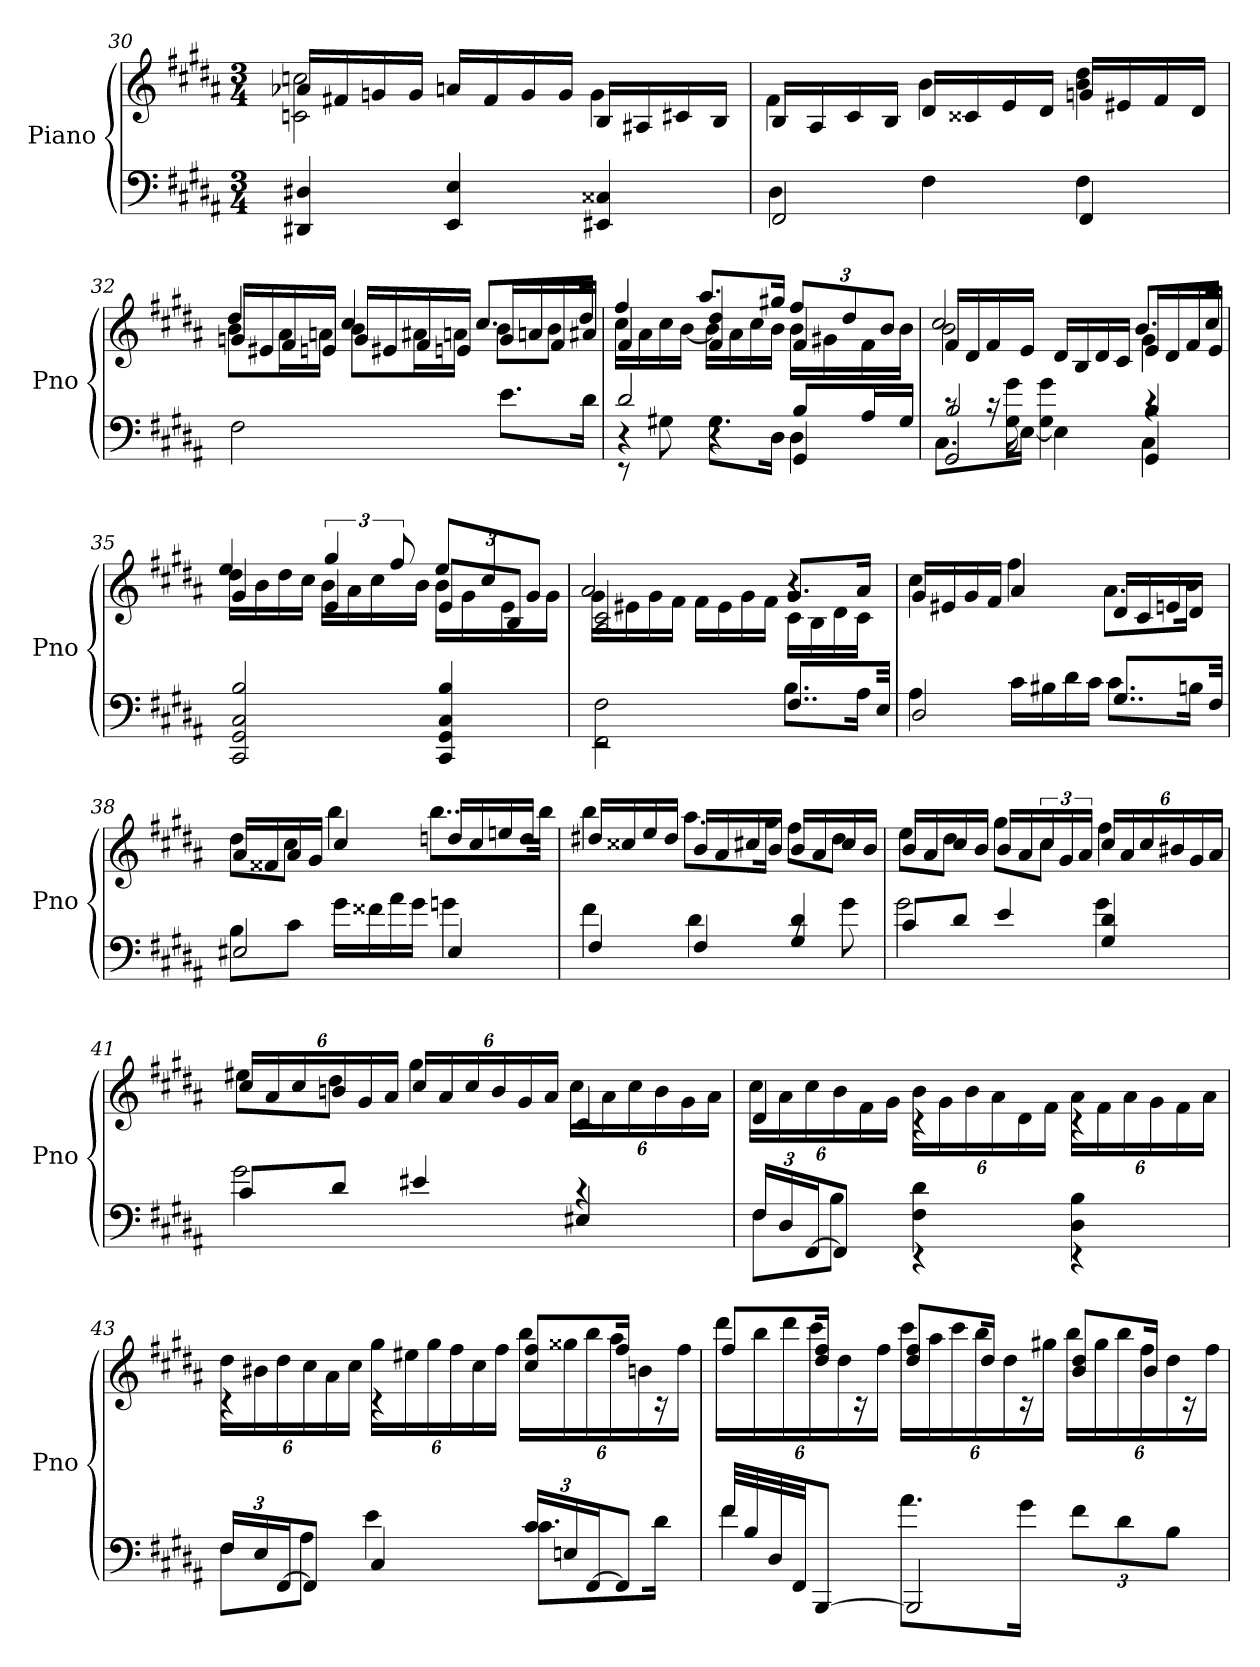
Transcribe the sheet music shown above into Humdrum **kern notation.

**kern	**kern
*part1	*part1
*staff2	*staff1
*I"Piano	*
*I'Pno	*
*clefF4	*clefG2
*k[f#c#g#d#a#]	*k[f#c#g#d#a#]
*B:	*B:
*M3/4	*M3/4
=30	=30
*	*^
4DD#X 4D#X	16a-XLL	2cn 2ccn
.	16f#X	.
.	16gn	.
.	16gJJ	.
4EE 4E	16anLL	.
.	16f#	.
.	16g	.
.	16gJJ	.
4EE#X 4C##X	16BLL	4g
.	16A#X	.
.	16c#X	.
.	16BJJ	.
=31	=31	=31
*^	*	*
2FF#	4D#	16BLL	4f#
.	.	16A#	.
.	.	16c#	.
.	.	16BJJ	.
.	4F#	16d#LL	4b
.	.	16c##X	.
.	.	16e	.
.	.	16d#JJ	.
4FF#	4F#	16gnLL	4b 4dd#
.	.	16e#X	.
.	.	16f#	.
.	.	16d#JJ	.
*v	*v	*	*
=32	=32	=32
*	*	*^
2F#	16gnLL	8bL	4dd#
.	16e#X	.	.
.	16f#	16a#L	.
.	16enJJ	16anJJ	.
.	16gLL	8bL	4cc#
.	16e#X	.	.
.	16f#	16a#XL	.
.	16enJJ	16anJJ	.
8.eL	16gLL	8bL	8.cc#L
.	16an	.	.
.	16f#	8bJ	.
16d#Jk	16a#XJJ	.	16dd#Jk
=33	=33	=33	=33
*^	*	*	*
*	*^	*	*	*
4r	8rEE	2d#	4f#	16cc#LL	4ff#
.	.	.	.	16a#	.
.	8G#X	.	.	16cc#	.
.	.	.	.	[16bJJ	.
4r	8.G#L	.	4f# 4dd#	16bLL]	8.aa#L
.	.	.	.	16a#	.
.	.	.	.	16cc#	.
.	16D#Jk	.	.	16bJJ	16gg#XJk
4GG#	4D#	8BL	4f#	16bLL	12ff#L
.	.	.	.	16g#X	.
.	.	.	.	.	12dd#
.	.	16A#L	.	16f#	.
.	.	.	.	.	12bJ
.	.	16G#JJ	.	16bJJ	.
=34	=34	=34	=34	=34	=34
*	*	*^	*	*	*
2GG#	8.C#L	2B	8rc	16f#LL	2b	2cc#
.	.	.	.	16d#	.	.
.	.	.	16rc	16f#	.	.
.	[16EJk	.	16G# 16g#	16eJJ	.	.
.	4E]	.	4G# 4g#	16d#LL	.	.
.	.	.	.	16B	.	.
.	.	.	.	16d#	.	.
.	.	.	.	16c#JJ	.	.
4GG#	4C#	4B	4rc	16eLL	4g#	8.bL
.	.	.	.	16d#	.	.
.	.	.	.	16f#	.	.
.	.	.	.	16eJJ	.	16cc#Jk
*v	*v	*v	*v	*	*	*
=35	=35	=35	=35
2CC# 2GG# 2C# 2B	4g#	16dd#LL	4ee
.	.	16b	.
.	.	16dd#	.
.	.	16cc#JJ	.
.	4e	16bLL	6gg#
.	.	16a#	.
.	.	16cc#	.
.	.	.	12ff#
.	.	16bJJ	.
4CC# 4GG# 4C# 4B	8eL	16bLL	12eeL
.	.	16g#	.
.	.	.	12cc#
.	8BJ	16e	.
.	.	.	12g#J
.	.	16g#JJ	.
=36	=36	=36	=36
*^	*	*	*
2rEE	2FF# 2F#	2A# 2c#	16g#LL	2a#
.	.	.	16e#X	.
.	.	.	16g#	.
.	.	.	16f#JJ	.
.	.	.	16f#LL	.
.	.	.	16e#	.
.	.	.	16g#	.
.	.	.	16f#JJ	.
8..F#L	8.BL	4r	16c#LL	8.g#L
.	.	.	16B	.
.	.	.	16d#	.
.	16A#Jk	.	16c#JJ	16a#Jk
32EJkk	.	.	.	.
*	*	*	*v	*v
=37	=37	=37	=37
2D#	4A#	16g#LL	4cc#
.	.	16e#X	.
.	.	16g#	.
.	.	16f#JJ	.
.	16c#LL	4a#	4ff#
.	16B#X	.	.
.	16d#	.	.
.	16c#JJ	.	.
8..G#L	8.c#L	16d#LL	8.a#L
.	.	16c#	.
.	.	16en	.
.	16BnJk	16d#JJ	16bJk
32F#Jkk	.	.	.
=38	=38	=38	=38
2E#X	8BL	16a#LL	8dd#L
.	.	16f##X	.
.	8c#J	16a#	8cc#J
.	.	16g#JJ	.
.	16g#LL	4cc#	4bb
.	16f##X	.	.
.	16a#	.	.
.	16g#JJ	.	.
4E#	4gn	16ddnLL	8..bbL
.	.	16cc#	.
.	.	16een	.
.	.	16ddJJ	.
.	.	.	32bbJkk
=39	=39	=39	=39
4F#	4f#	16dd#XLL	4bb
.	.	16cc##X	.
.	.	16ee	.
.	.	16dd#JJ	.
4F#	4d#	16bLL	8.aa#L
.	.	16a#	.
.	.	16cc#X	.
.	.	16bJJ	16gg#Jk
4G# 4d#	8rc	16bLL	8ff#L
.	.	16a#	.
.	8g#	16cc#	8dd#J
.	.	16bJJ	.
=40	=40	=40	=40
8c#L	2g#	16bLL	8eeL
.	.	16a#	.
8d#J	.	16cc#	8dd#J
.	.	16bJJ	.
4e	.	16bLL	8gg#L
.	.	16a#	.
.	.	24cc#	8cc#J
.	.	24g#	.
.	.	24a#JJ	.
4G# 4d#	4g#	24cc#LL	4ff#
.	.	24a#	.
.	.	24cc#	.
.	.	24b#X	.
.	.	24g#	.
.	.	24a#JJ	.
=41	=41	=41	=41
8c#L	2g#	24cc#LL	8ee#XL
.	.	24a#	.
.	.	24cc#	.
8d#J	.	24bn	8dd#J
.	.	24g#	.
.	.	24a#JJ	.
4e#X	.	24cc#LL	4gg#
.	.	24a#	.
.	.	24cc#	.
.	.	24b	.
.	.	24g#	.
.	.	24a#JJ	.
4E#X	4rc	4c#	24cc#LL
.	.	.	24a#
.	.	.	24cc#
.	.	.	24b
.	.	.	24g#
.	.	.	24a#JJ
=42	=42	=42	=42
24F#LL	8F#L	4d#	24cc#LL
24D#	.	.	24a#
[24FF#J	.	.	24cc#
8FF#J]	8BJ	.	24b
.	.	.	24f#
.	.	.	24g#JJ
4rEE	4F# 4d#	4rc	24bLL
.	.	.	24g#
.	.	.	24b
.	.	.	24a#
.	.	.	24d#
.	.	.	24f#JJ
4rEE	4D# 4B	4rc	24a#LL
.	.	.	24f#
.	.	.	24a#
.	.	.	24g#
.	.	.	24f#
.	.	.	24a#JJ
=43	=43	=43	=43
24F#LL	8F#L	4rc	24dd#LL
24E	.	.	24b#X
[24FF#J	.	.	24dd#
8FF#J]	8A#J	.	24cc#
.	.	.	24a#
.	.	.	24cc#JJ
4C#	4e	4rc	24gg#LL
.	.	.	24ee#X
.	.	.	24gg#
.	.	.	24ff#
.	.	.	24cc#
.	.	.	24ff#JJ
24c#LL	8.c#L	8cc# 8ff#L	24bbLL
24En	.	.	24gg##X
[24FF#J	.	.	24bb
8FF#J]	.	16ff#Jk	24aa#
.	.	.	24bn
.	16d#Jk	16rc	.
.	.	.	24ff#JJ
=44	=44	=44	=44
32f#LLL	4f#	8ff#L	24ddd#LL
32B	.	.	.
.	.	.	24bb
32D#	.	.	.
.	.	.	24ddd#
32FF#JJ	.	.	.
[8BBBJ	.	16dd# 16ff#Jk	24ccc#
.	.	.	24dd#
.	.	16rc	.
.	.	.	24ff#JJ
2BBB]	8.a#L	8dd# 8ff#L	24ccc#LL
.	.	.	24aa#
.	.	.	24ccc#
.	.	16dd#Jk	24bb
.	.	.	24dd#
.	16g#Jk	16rc	.
.	.	.	24gg#XJJ
.	12f#L	8b 8dd#L	24bbLL
.	.	.	24gg#
.	12d#	.	24bb
.	.	16bJk	24ff#
.	12BJ	.	24dd#
.	.	16rc	.
.	.	.	24ff#JJ
*v	*v	*	*
*	*v	*v
=	=
*-	*-
